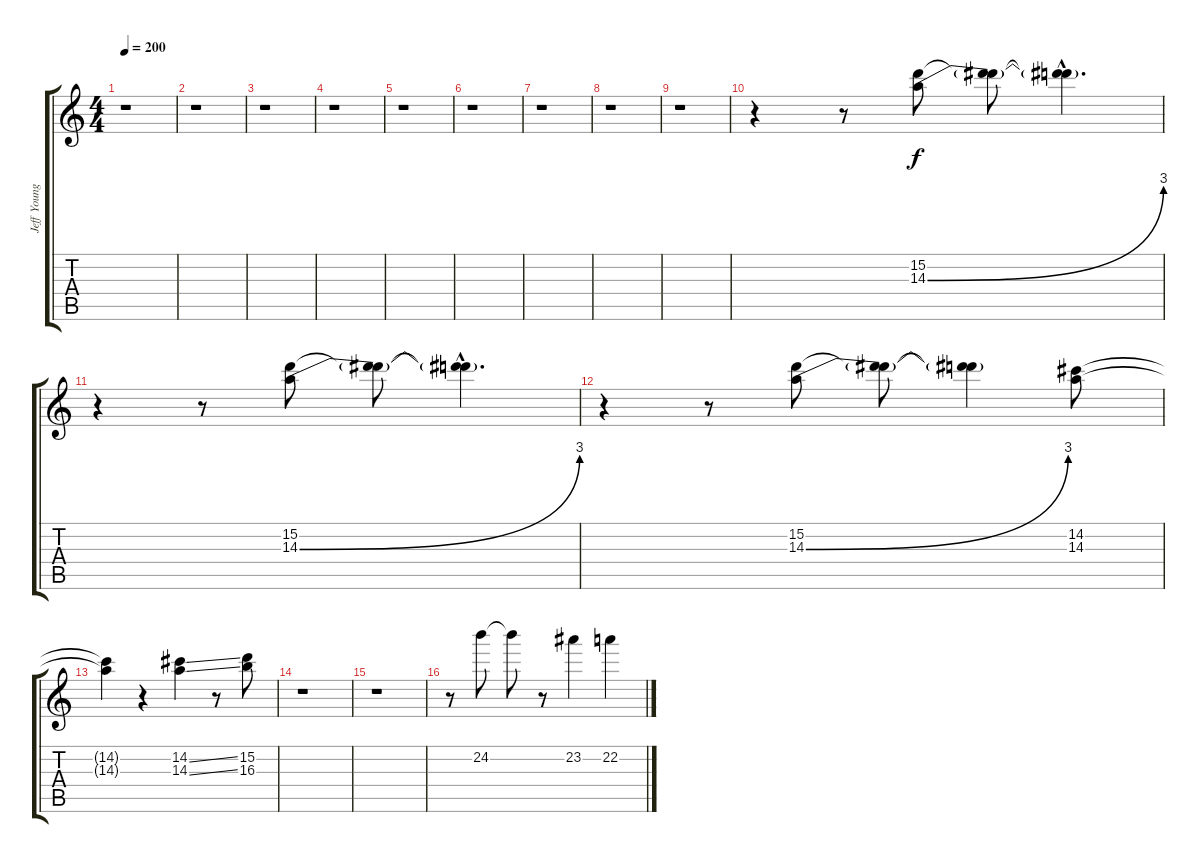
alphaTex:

\track ("Jeff Young" "Jeff Young") {instrument distortionguitar}
\staff {score tabs}
\tuning (E4 B3 G3 D3 A2 E2) {hide}
\ts (4 4)
\tempo 200
\clef g2
\ks c
r.1{dy f} |
r.1 |
r.1 |
r.1 |
r.1 |
r.1 |
r.1 |
r.1 |
r.1 |
r.4 r.8 (15.2 14.3{be (bend 0 0 60 12)}).8 (15.2{t} 14.3{t}).8 (15.2{hac t} 14.3{hac t}).4{d} |
r.4 r.8 (15.2 14.3{be (bend 0 0 60 12)}).8 (15.2{t} 14.3{t}).8 (15.2{hac t} 14.3{hac t}).4{d} |
r.4 r.8 (15.2 14.3{be (bend 0 0 60 12)}).8 (15.2{t} 14.3{t}).8 (15.2{t} 14.3{t}).4 (14.2 14.3).8 |
(14.2{t} 14.3{t}).4 r.4 (14.2{ss} 14.3{ss}).4 r.8 (15.2 16.3).8 |
r.1 |
r.1 |
r.8 24.2.8 24.2{t}.8 r.8 23.2.4 22.2.4
